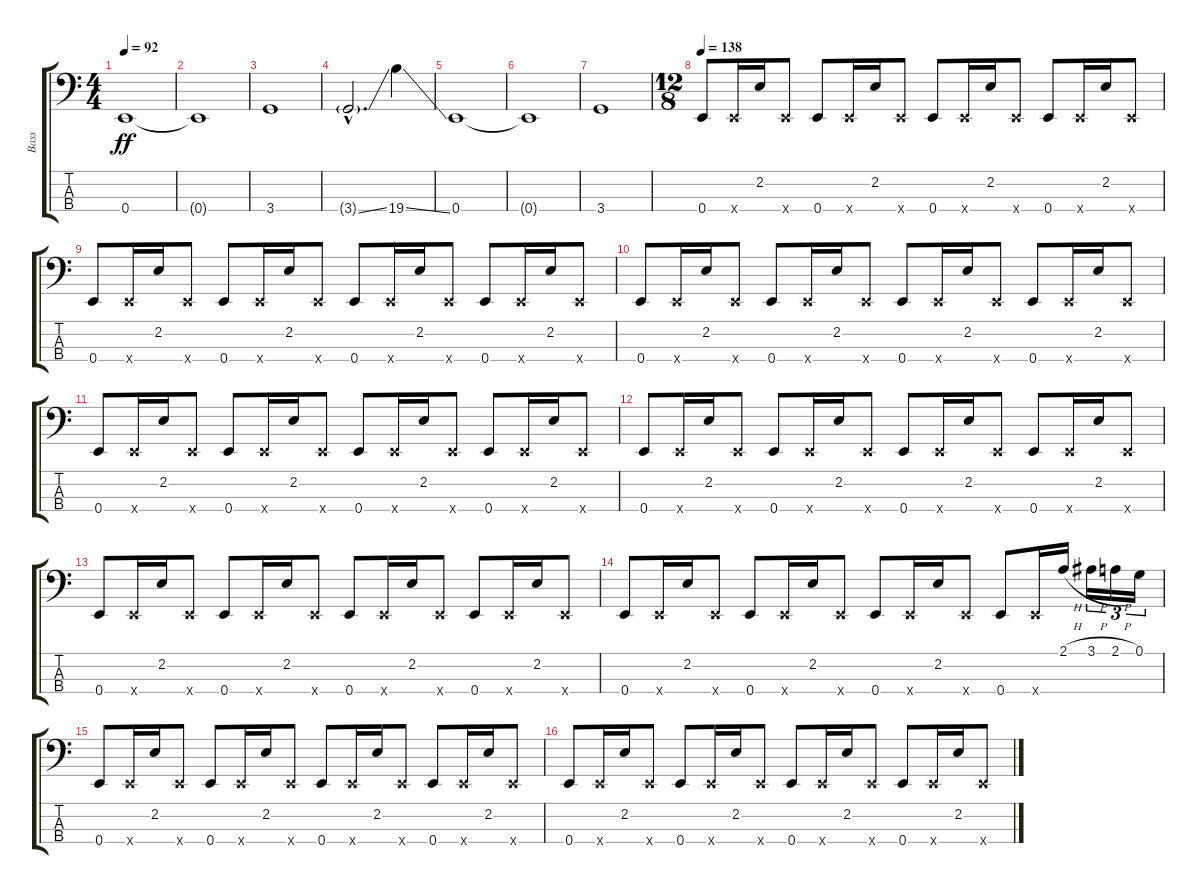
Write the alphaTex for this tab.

\track ("Bass" "Bass") {instrument electricbassfinger}
\staff {score tabs}
\tuning (G2 D2 A1 E1) {hide}
\ts (4 4)
\tempo 92
\clef f4
\ks c
0.4.1{dy ff} |
0.4{t}.1 |
3.4.1 |
3.4{ss g hac}.2{d} 19.4{ss}.4 |
0.4.1 |
0.4{t}.1 |
3.4.1 |
\ts (12 8)
\tempo 138
0.4.8{instrument electricbassfinger} 0.4{x}.16 2.2.16 0.4{x}.8 0.4.8 0.4{x}.16 2.2.16 0.4{x}.8 0.4.8 0.4{x}.16 2.2.16 0.4{x}.8 0.4.8 0.4{x}.16 2.2.16 0.4{x}.8 |
0.4.8 0.4{x}.16 2.2.16 0.4{x}.8 0.4.8 0.4{x}.16 2.2.16 0.4{x}.8 0.4.8 0.4{x}.16 2.2.16 0.4{x}.8 0.4.8 0.4{x}.16 2.2.16 0.4{x}.8 |
0.4.8 0.4{x}.16 2.2.16 0.4{x}.8 0.4.8 0.4{x}.16 2.2.16 0.4{x}.8 0.4.8 0.4{x}.16 2.2.16 0.4{x}.8 0.4.8 0.4{x}.16 2.2.16 0.4{x}.8 |
0.4.8 0.4{x}.16 2.2.16 0.4{x}.8 0.4.8 0.4{x}.16 2.2.16 0.4{x}.8 0.4.8 0.4{x}.16 2.2.16 0.4{x}.8 0.4.8 0.4{x}.16 2.2.16 0.4{x}.8 |
0.4.8 0.4{x}.16 2.2.16 0.4{x}.8 0.4.8 0.4{x}.16 2.2.16 0.4{x}.8 0.4.8 0.4{x}.16 2.2.16 0.4{x}.8 0.4.8 0.4{x}.16 2.2.16 0.4{x}.8 |
0.4.8 0.4{x}.16 2.2.16 0.4{x}.8 0.4.8 0.4{x}.16 2.2.16 0.4{x}.8 0.4.8 0.4{x}.16 2.2.16 0.4{x}.8 0.4.8 0.4{x}.16 2.2.16 0.4{x}.8 |
0.4.8 0.4{x}.16 2.2.16 0.4{x}.8 0.4.8 0.4{x}.16 2.2.16 0.4{x}.8 0.4.8 0.4{x}.16 2.2.16 0.4{x}.8 0.4.8 0.4{x}.16 2.1{h}.16 3.1{h}.16{tu (3 2)} 2.1{h}.16{tu (3 2)} 0.1.16{tu (3 2)} |
0.4.8 0.4{x}.16 2.2.16 0.4{x}.8 0.4.8 0.4{x}.16 2.2.16 0.4{x}.8 0.4.8 0.4{x}.16 2.2.16 0.4{x}.8 0.4.8 0.4{x}.16 2.2.16 0.4{x}.8 |
0.4.8 0.4{x}.16 2.2.16 0.4{x}.8 0.4.8 0.4{x}.16 2.2.16 0.4{x}.8 0.4.8 0.4{x}.16 2.2.16 0.4{x}.8 0.4.8 0.4{x}.16 2.2.16 0.4{x}.8
